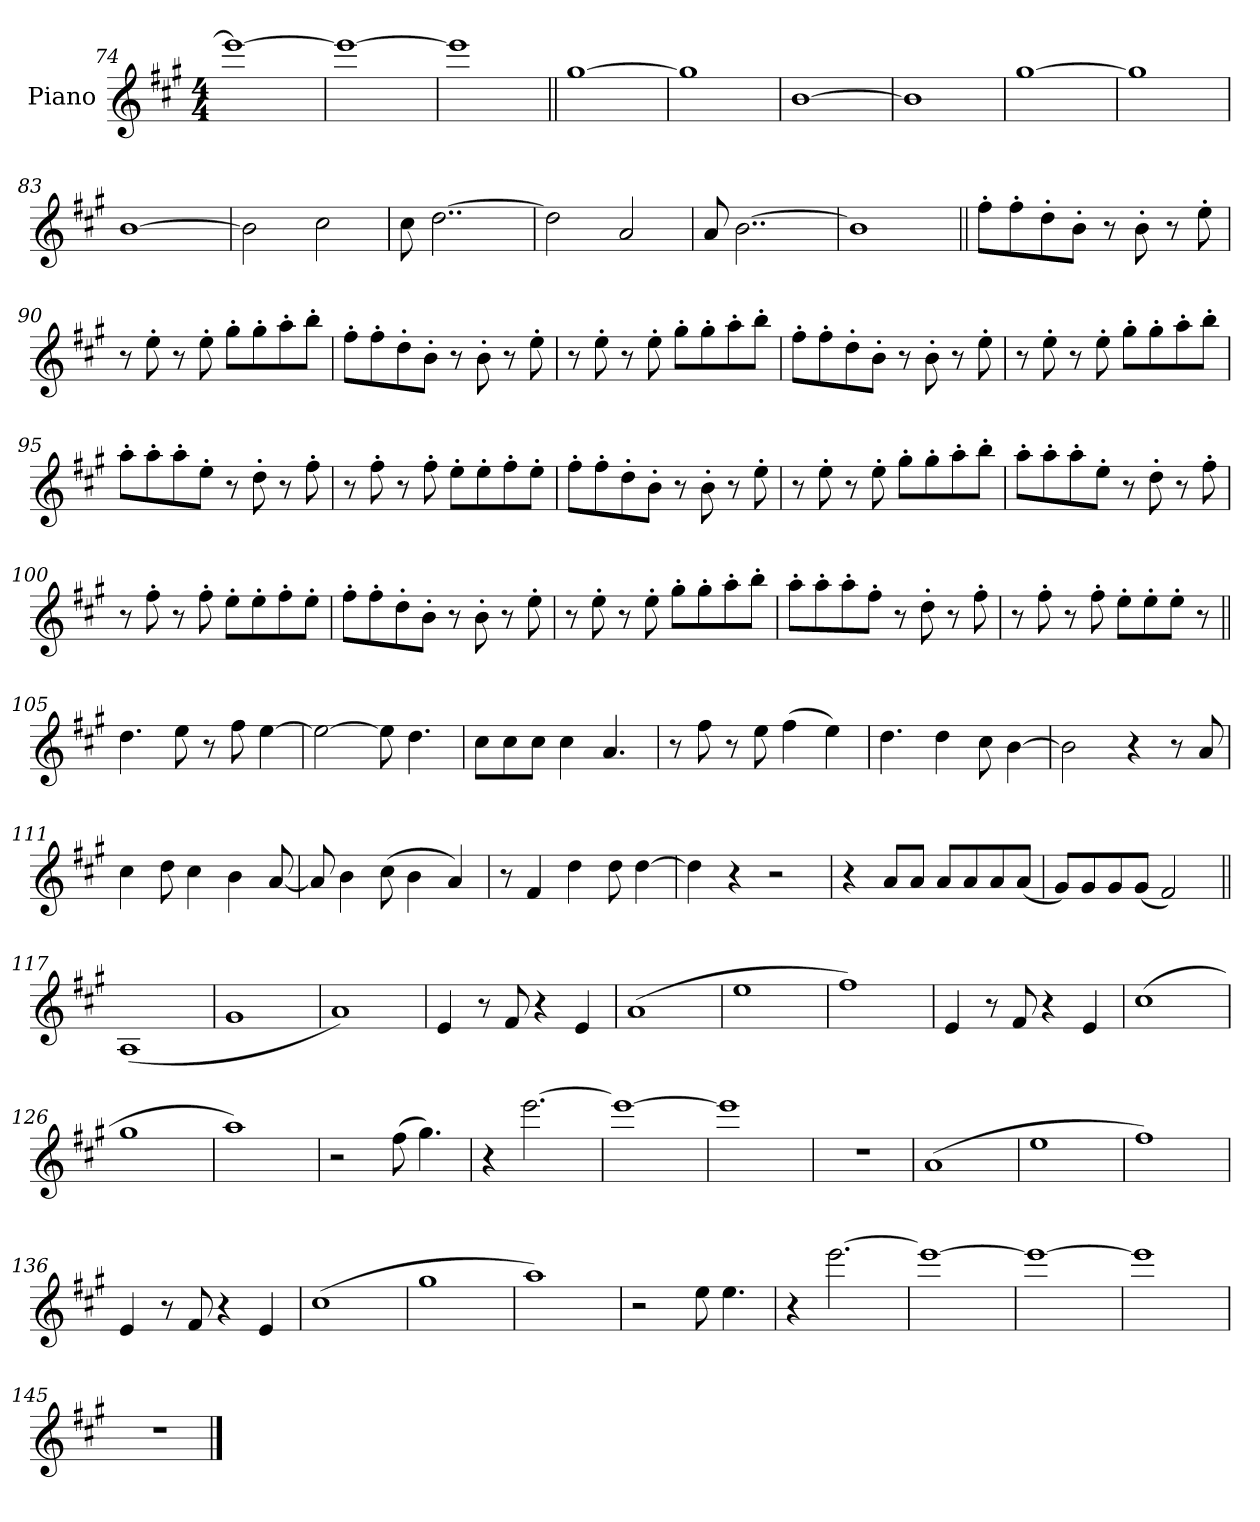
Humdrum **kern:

**kern
*part1
*staff1
*I"Piano
*I'Pno.
*clefG2
*k[f#c#g#]
*M4/4
=74
1eee_
=75
1eee_
=76
1eee]
=77||
[1gg#!
=78
1gg#!]
=79
[1b!
=80
1b!]
=81
[1gg#!
=82
1gg#!]
=83
[1b!
=84
2b!]
2cc#!
=85
8cc#!
[2..dd!
=86
2dd!]
2a!
=87
8a!
[2..b!
=88
1b!]
=89||
8ff#'L
8ff#'
8dd'
8b'J
8r
8b'
8r
8ee'
=90
8r
8ee'
8r
8ee'
8gg#'L
8gg#'
8aa'
8bb'J
=91
8ff#'L
8ff#'
8dd'
8b'J
8r
8b'
8r
8ee'
=92
8r
8ee'
8r
8ee'
8gg#'L
8gg#'
8aa'
8bb'J
=93
8ff#'L
8ff#'
8dd'
8b'J
8r
8b'
8r
8ee'
=94
8r
8ee'
8r
8ee'
8gg#'L
8gg#'
8aa'
8bb'J
=95
8aa'L
8aa'
8aa'
8ee'J
8r
8dd'
8r
8ff#'
=96
8r
8ff#'
8r
8ff#'
8ee'L
8ee'
8ff#'
8ee'J
=97
8ff#'L
8ff#'
8dd'
8b'J
8r
8b'
8r
8ee'
=98
8r
8ee'
8r
8ee'
8gg#'L
8gg#'
8aa'
8bb'J
=99
8aa'L
8aa'
8aa'
8ee'J
8r
8dd'
8r
8ff#'
=100
8r
8ff#'
8r
8ff#'
8ee'L
8ee'
8ff#'
8ee'J
=101
8ff#'L
8ff#'
8dd'
8b'J
8r
8b'
8r
8ee'
=102
8r
8ee'
8r
8ee'
8gg#'L
8gg#'
8aa'
8bb'J
=103
8aa'L
8aa'
8aa'
8ff#'J
8r
8dd'
8r
8ff#'
=104
8r
8ff#'
8r
8ff#'
8ee'L
8ee'
8ee'J
8r
=105||
4.dd
8ee
8r
8ff#
[4ee
=106
2ee_
8ee]
4.dd
=107
8cc#L
8cc#
8cc#J
4cc#
4.a
=108
8r
8ff#
8r
8ee
(>4ff#
4ee)
=109
4.dd
4dd
8cc#
[4b
=110
2b]
4r
8r
8a
=111
4cc#
8dd
4cc#
4b
[8a
=112
8a]
4b
(>8cc#
4b
4a)
=113
8r
4f#
4dd
8dd
[4dd
=114
4dd]
4r
2r
=115
4r
8aL
8aJ
8aL
8a
8a
(<8aJ
=116
8g#L)
8g#
8g#
(<8g#J
2f#)
=117||
(>1A
=118
1g#
=119
1a)
=120
4e!
8r
8f#!
4r
4e!
=121
(>1a
=122
1ee
=123
1ff#)
=124
4e!
8r
8f#!
4r
4e!
=125
(>1cc#
=126
1gg#
=127
1aa)
=128
2r
(>8ff#
4.gg#)
=129
4r
[2.eee
=130
1eee_
=131
1eee]
=132
1r
=133
(>1a
=134
1ee
=135
1ff#)
=136
4e!
8r
8f#!
4r
4e!
=137
(>1cc#
=138
1gg#
=139
1aa)
=140
2r
8ee
4.ee
=141
4r
[2.eee
=142
1eee_
=143
1eee_
=144
1eee]
=145
1r
==
*-
